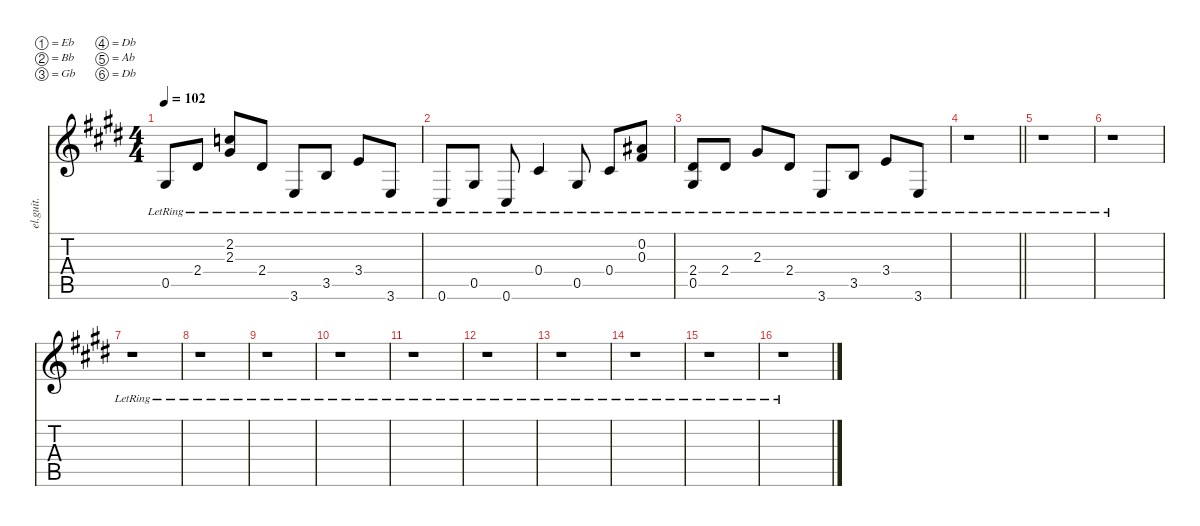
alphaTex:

\defaultSystemsLayout 4
\hideDynamics
\bracketExtendMode nobrackets
\otherSystemsTrackNameOrientation horizontal
\track ("Clean" "el.guit.") {defaultSystemsLayout 4 instrument electricguitarclean}
\staff {score tabs}
\tuning (Eb4 Bb3 Gb3 Db3 Ab2 Db2)
\ts (4 4)
\tempo 102
\clef g2
\ks c#minor
0.5{lr acc #}.8{dy f beam Up} 2.4{lr acc #}.8{beam Up} (2.2{lr acc forcenatural} 2.3{lr acc #}).8{beam Up} 2.4{lr acc #}.8{beam Up} 3.6{lr acc forcenatural}.8{beam Up} 3.5{lr acc forcenatural}.8{beam Up} 3.4{lr acc forcenatural}.8{beam Up} 3.6{lr acc forcenatural}.8{beam Up} |
0.6{lr acc #}.8{beam Up} 0.5{lr acc #}.8{beam Up} 0.6{lr acc #}.8{beam Up} 0.4{lr acc #}.4{beam Up} 0.5{lr acc #}.8{beam Up} 0.4{lr acc #}.8{beam Up} (0.2{lr acc #} 0.3{lr acc #}).8{beam Up} |
(2.4{lr acc #} 0.5{lr acc #}).8{beam Up} 2.4{lr acc #}.8{beam Up} 2.3{lr acc #}.8{beam Up} 2.4{lr acc #}.8{beam Up} 3.6{lr acc forcenatural}.8{beam Up} 3.5{lr acc forcenatural}.8{beam Up} 3.4{lr acc forcenatural}.8{beam Up} 3.6{lr acc forcenatural}.8{beam Up} |
\barLineRight lightlight
r.1{beam Down} |
r.1{beam Down} |
r.1{beam Down} |
r.1{beam Down} |
r.1{beam Down} |
r.1{beam Down} |
r.1{beam Down} |
r.1{beam Down} |
r.1{beam Down} |
r.1{beam Down} |
r.1{beam Down} |
r.1{beam Down} |
r.1{beam Down}
